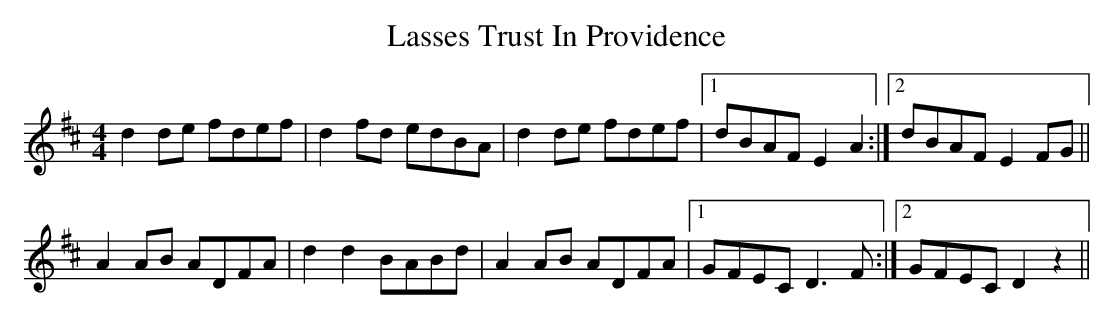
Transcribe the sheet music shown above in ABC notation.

X:1
T: Lasses Trust In Providence
M: 4/4
L: 1/8
K: Dmaj
d2 de fdef|d2 fd edBA|d2 de fdef|[1dBAF E2 A2:|[2dBAF E2 FG||
A2 AB ADFA|d2 d2 BABd|A2 AB ADFA|[1GFEC D3 F:|[2GFEC D2 z2||
